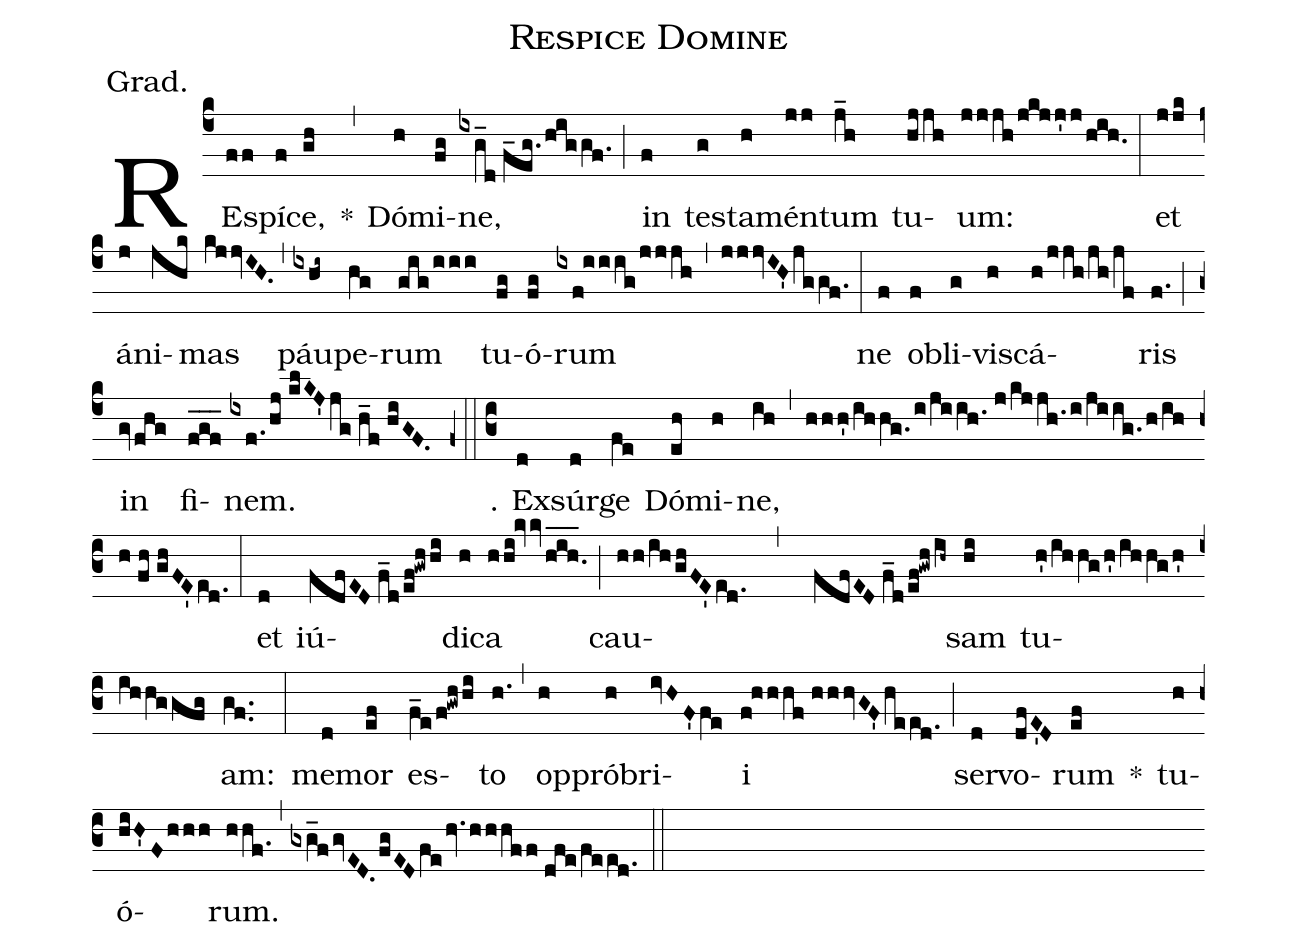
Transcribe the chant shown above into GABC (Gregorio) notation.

name:Respice Domine;
annotation:Grad.;
mode:5;
office-part:Gradual;
%%
(c4) RE(ff)spí(f)ce,(gh) *(,)
Dó(h)mi(fg)ne,(ixg_d//f_eg./higgf.) (;)
in(f) tes(g)ta(h)mén(jj)tum(j_h) tu(hjjh)um:(jj/jh/jkj/j'j/hih.) (:)
et(jjk) á(j)ni(jhk)mas(kjjvIH.) (,)
páu(ixhi~)pe(hg)rum(gig/iii) tu(fg)ó(fg)rum(ixf!iiig/jjjh) (,)
(jjjvIH'/jggf.) (:)
ne(f) ob(f)li(g)vi(h)scá(h/jjh/jh/jf)ris(f.) (;)
in(gvfhg) fi(fgf___)nem.(ixf./hj//klKJ'/jg//h_f//hiGF.) (z0::c3)
℣. Ex(d)súr(d)ge(fe) Dó(eh)mi(h)ne,(ih) (,)
(hhh'/ihhg./i/jiih.//j/kjjh./i/jiig./h/ihh//fh//ghFE'ed.) (:)
et(d) iú(fdfED//f_d/ef!gwhhi)di(h)ca(hhi!kvv/hih.___) (;)
cau(hh/ih/ghFE'/ed. , fdfED//f_d/ef!gwh/ih~)sam(hi) tu(h'/ihhg/h'/ihhg/h'/ihhggfg)am:(gf..) (:)
me(d)mor(ef) es(f_e/f!gwhhi)to(h.) (,)
op(h)pró(h)bri(ivHF'/fe)i(f!hhhf//hhhvGF'/heed.) (;)
ser(d)vo(dfE'D)rum(ef) *()
tu(h)ó(hiH'F/hhh)rum.(hhf.) (,)
(gxg_f/gvED./fgED/fe/hv.hhhff//dfe/feed.) (::)
